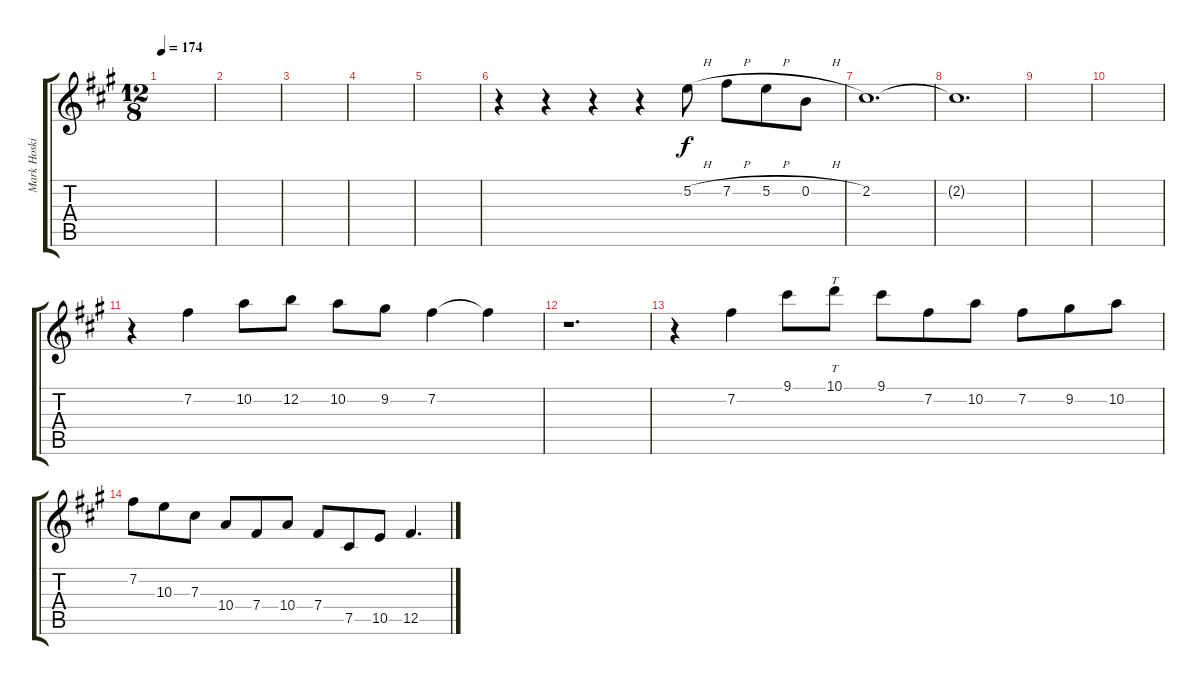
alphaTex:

\track ("Mark Hosking (Alt. Karn. Tun.)" "Mark Hoski") {instrument overdrivenguitar}
\staff {score tabs}
\tuning (E4 B3 Gb3 B2 Gb2 B1) {hide}
\ts (12 8)
\tempo 174
\clef g2
\ks a
|
|
|
|
|
r.4 r.4 r.4 r.4 5.2{h}.8 7.2{h}.8 5.2{h}.8 0.2{h}.8 |
2.2.1{d} |
2.2{t}.1{d} |
|
|
r.4 7.2.4 10.2.8 12.2.8 10.2.8 9.2.8 7.2.4 7.2{t}.4 |
r.1{d} |
r.4 7.2.4 9.1.8 10.1.8{tt} 9.1.8 7.2.8 10.2.8 7.2.8 9.2.8 10.2.8 |
7.2.8 10.3.8 7.3.8 10.4.8 7.4.8 10.4.8 7.4.8 7.5.8 10.5.8 12.5.4{d}
